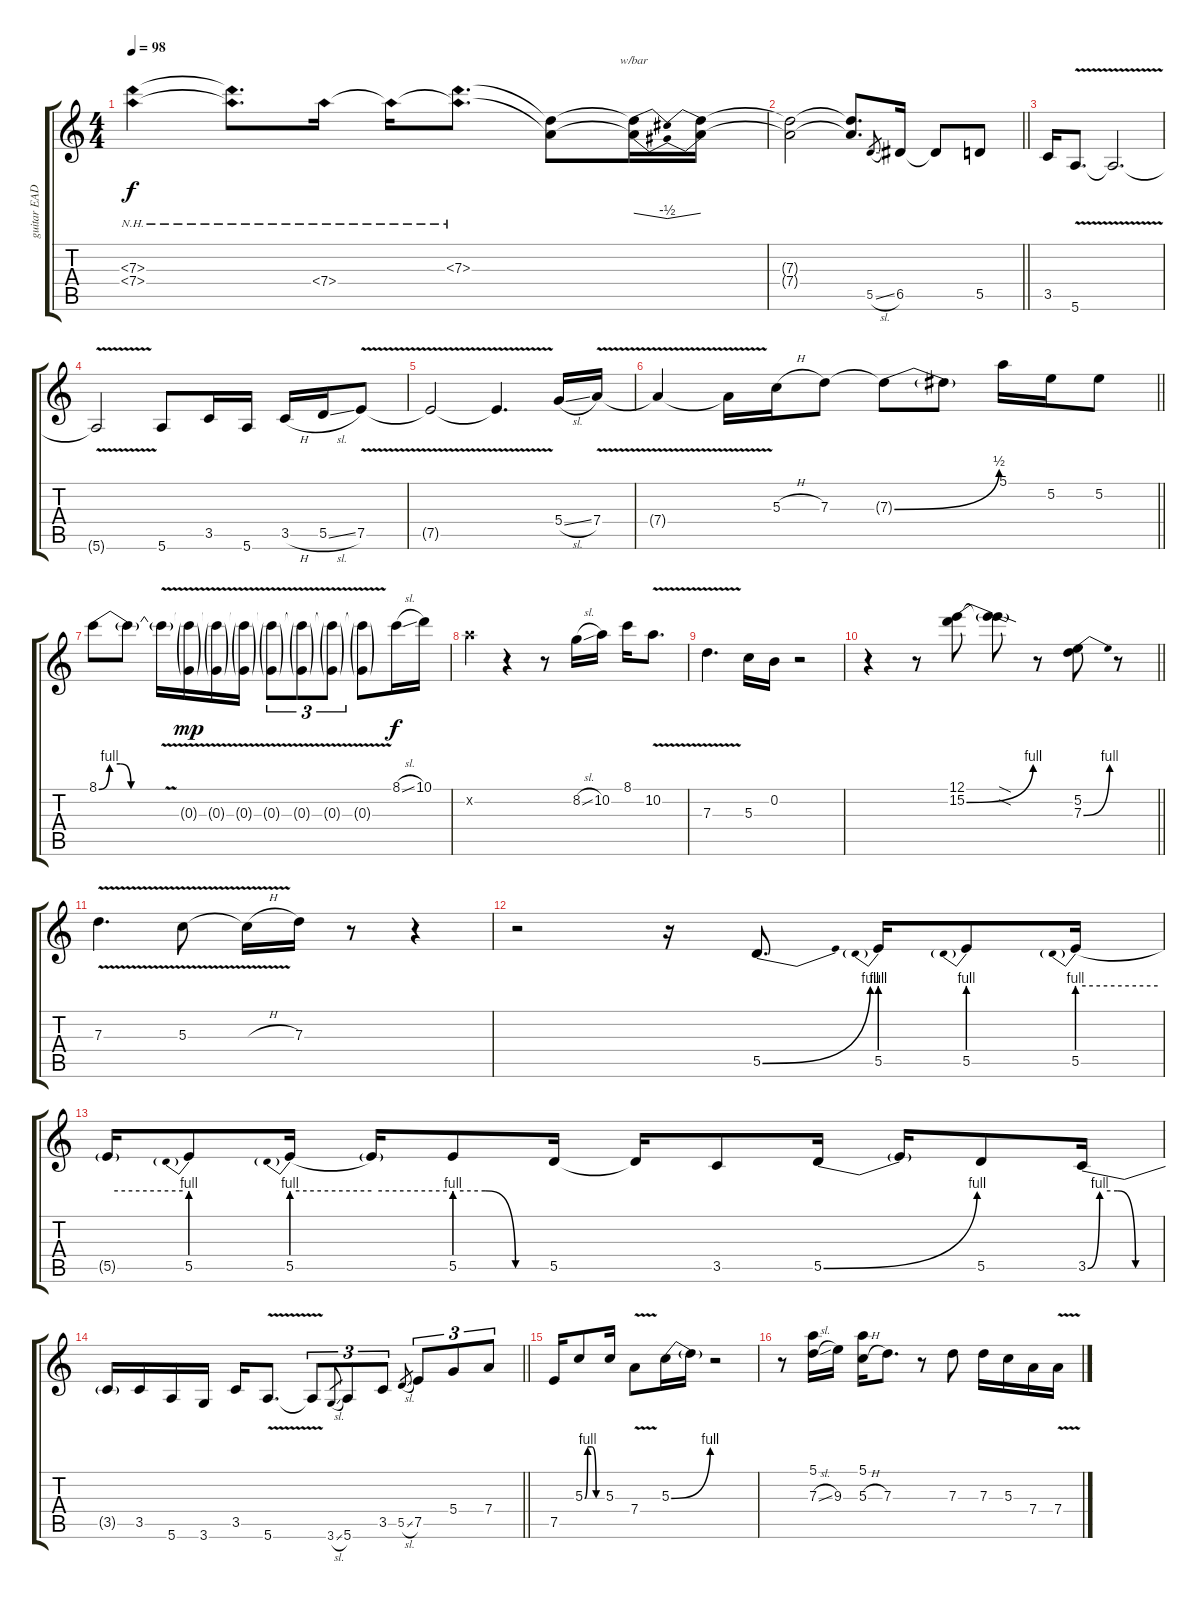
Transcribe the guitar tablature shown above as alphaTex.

\track ("guitar EADGBE" "guitar EAD") {instrument overdrivenguitar}
\staff {score tabs}
\tuning (E4 B3 G3 D3 A2 E2) {hide}
\ts (4 4)
\tempo 98
\clef g2
\ks c
(7.3{nh t} 7.4{nh t}).4{dy f} (7.3{nh t} 7.4{nh t}).8{d} 7.4{nh}.16 7.4{nh t}.16 (7.3{nh} 7.4{nh t}).8{d} (7.3{t} 7.4{t}).8 (7.3{t} 7.4{t}).16{tbe (dip default 0 0 30 -2 60 0)} (7.3{t} 7.4{t}).16 |
\barLineRight lightlight
(7.3{t} 7.4{t}).2 (7.3{t} 7.4{t}).8{d} 5.5{sl}.8{gr} 6.5.16 6.5{t}.8 5.5.8 |
3.5.16 5.6{v}.8{d} 5.6{v t}.2{d} |
5.6{t}.2 5.6.8 3.5.16 5.6.16 3.5{h}.16 5.5{sl}.16 7.5{v}.8 |
7.5{v t}.2 7.5{v t}.4{d} 5.4{sl}.16 7.4{v}.16 |
\barLineRight lightlight
7.4{v t}.4 7.4{v t}.16 5.3{h}.16 7.3.8 7.3{be (bend 0 0 60 2) t}.8 7.3{t}.8 5.1.16 5.2.16 5.2.8 |
8.1{be (custom 0 0 10 4 20 4 30 0 60 0)}.8 8.1{t}.8 8.1{v t}.16 (8.1{v t} 0.3{v g}).16{dy mp} (8.1{v t} 0.3{v g}).16 (8.1{v t} 0.3{v g}).16 (8.1{v t} 0.3{v g}).8{tu (3 2)} (8.1{v t} 0.3{v g}).8{tu (3 2)} (8.1{v t} 0.3{v g}).8{tu (3 2)} (8.1{v t} 0.3{v g}).8 8.1{sl}.16{dy f} 10.1.16 |
10.2{x}.4 r.4 r.8 8.2{sl}.16 10.2.16 8.1.16 10.2{v}.8{d} |
7.3{v}.4{d} 5.3.16 0.2.16 r.2 |
\barLineRight lightlight
r.4 r.8 (12.1 15.2{be (bend 0 0 60 4)}).8 (12.1{sod t} 15.2{sod t}).8 r.8 (5.2 7.3{be (bend 0 0 60 4)}).8 r.8 |
7.3{v}.4{d} 5.3{v}.8 5.3{h t}.16 7.3.16 r.8 r.4 |
r.2 r.16 5.5{be (bend 0 0 60 4)}.8{d} 5.5{be (prebend 0 4 60 4)}.16 5.5{be (prebend 0 4 60 4)}.8 5.5{be (prebend 0 4 60 4)}.16 |
5.5{be (hold 0 4 60 4) t}.16 5.5{be (prebend 0 4 60 4)}.8 5.5{be (prebend 0 4 60 4)}.16 5.5{be (hold 0 4 60 4) t}.16 5.5{be (custom 0 4 20 4 40 0 60 0)}.8 5.5.16 5.5{t}.16 3.5.8 5.5{be (bend 0 0 60 4)}.16 5.5{t}.16 5.5.8 3.5{be (custom 0 0 10 4 25 4 40 0 60 0)}.16 |
\barLineRight lightlight
3.5{t}.16 3.5.16 5.6.16 3.6.16 3.5.16 5.6{v}.8{d} 5.6{t}.8{tu (3 2)} 3.6{sl}.8{gr} 5.6.8{tu (3 2)} 3.5.8{tu (3 2)} 5.5{sl}.8{gr} 7.5.8{tu (3 2)} 5.4.8{tu (3 2)} 7.4.8{tu (3 2)} |
7.5.16 5.3{be (custom 0 0 10 4 25 4 40 0 60 0)}.8 5.3.16 7.4{v}.8 5.3{be (bend 0 0 60 4)}.16 5.3{t}.16 r.2 |
r.8 (5.1 7.3{sl}).16 9.3.16 (5.1 5.3{h}).16 7.3.8{d} r.8 7.3.8 7.3.16 5.3.16 7.4.16 7.4{v}.16
